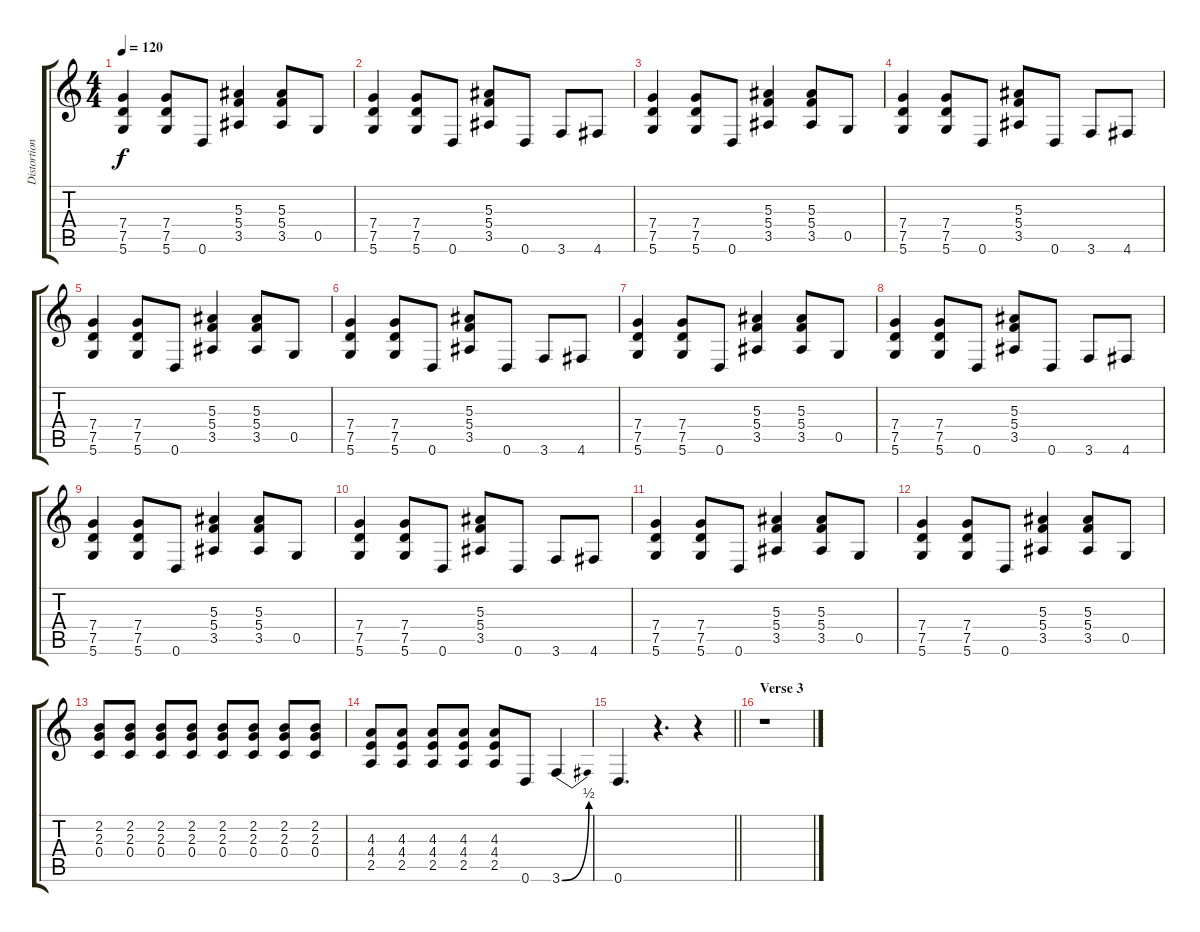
\track ("Distortion Guitar" "Distortion") {instrument distortionguitar}
\staff {score tabs}
\tuning (D4 A3 F3 C3 G2 D2) {hide}
\ts (4 4)
\tempo 120
\clef g2
\ks c
(7.4 7.5 5.6).4{dy f} (7.4 7.5 5.6).8 0.6.8 (5.3 5.4 3.5).4 (5.3 5.4 3.5).8 0.5.8 |
(7.4 7.5 5.6).4 (7.4 7.5 5.6).8 0.6.8 (5.3 5.4 3.5).8 0.6.8 3.6.8 4.6.8 |
(7.4 7.5 5.6).4 (7.4 7.5 5.6).8 0.6.8 (5.3 5.4 3.5).4 (5.3 5.4 3.5).8 0.5.8 |
(7.4 7.5 5.6).4 (7.4 7.5 5.6).8 0.6.8 (5.3 5.4 3.5).8 0.6.8 3.6.8 4.6.8 |
(7.4 7.5 5.6).4 (7.4 7.5 5.6).8 0.6.8 (5.3 5.4 3.5).4 (5.3 5.4 3.5).8 0.5.8 |
(7.4 7.5 5.6).4 (7.4 7.5 5.6).8 0.6.8 (5.3 5.4 3.5).8 0.6.8 3.6.8 4.6.8 |
(7.4 7.5 5.6).4 (7.4 7.5 5.6).8 0.6.8 (5.3 5.4 3.5).4 (5.3 5.4 3.5).8 0.5.8 |
(7.4 7.5 5.6).4 (7.4 7.5 5.6).8 0.6.8 (5.3 5.4 3.5).8 0.6.8 3.6.8 4.6.8 |
(7.4 7.5 5.6).4 (7.4 7.5 5.6).8 0.6.8 (5.3 5.4 3.5).4 (5.3 5.4 3.5).8 0.5.8 |
(7.4 7.5 5.6).4 (7.4 7.5 5.6).8 0.6.8 (5.3 5.4 3.5).8 0.6.8 3.6.8 4.6.8 |
(7.4 7.5 5.6).4 (7.4 7.5 5.6).8 0.6.8 (5.3 5.4 3.5).4 (5.3 5.4 3.5).8 0.5.8 |
(7.4 7.5 5.6).4 (7.4 7.5 5.6).8 0.6.8 (5.3 5.4 3.5).4 (5.3 5.4 3.5).8 0.5.8 |
(2.2 2.3 0.4).8 (2.2 2.3 0.4).8 (2.2 2.3 0.4).8 (2.2 2.3 0.4).8 (2.2 2.3 0.4).8 (2.2 2.3 0.4).8 (2.2 2.3 0.4).8 (2.2 2.3 0.4).8 |
(4.3 4.4 2.5).8 (4.3 4.4 2.5).8 (4.3 4.4 2.5).8 (4.3 4.4 2.5).8 (4.3 4.4 2.5).8 0.6.8 3.6{be (bend 0 0 60 2)}.4 |
\barLineRight lightlight
0.6.4{d} r.4{d} r.4 |
\section ("" "Verse 3")
r.1
